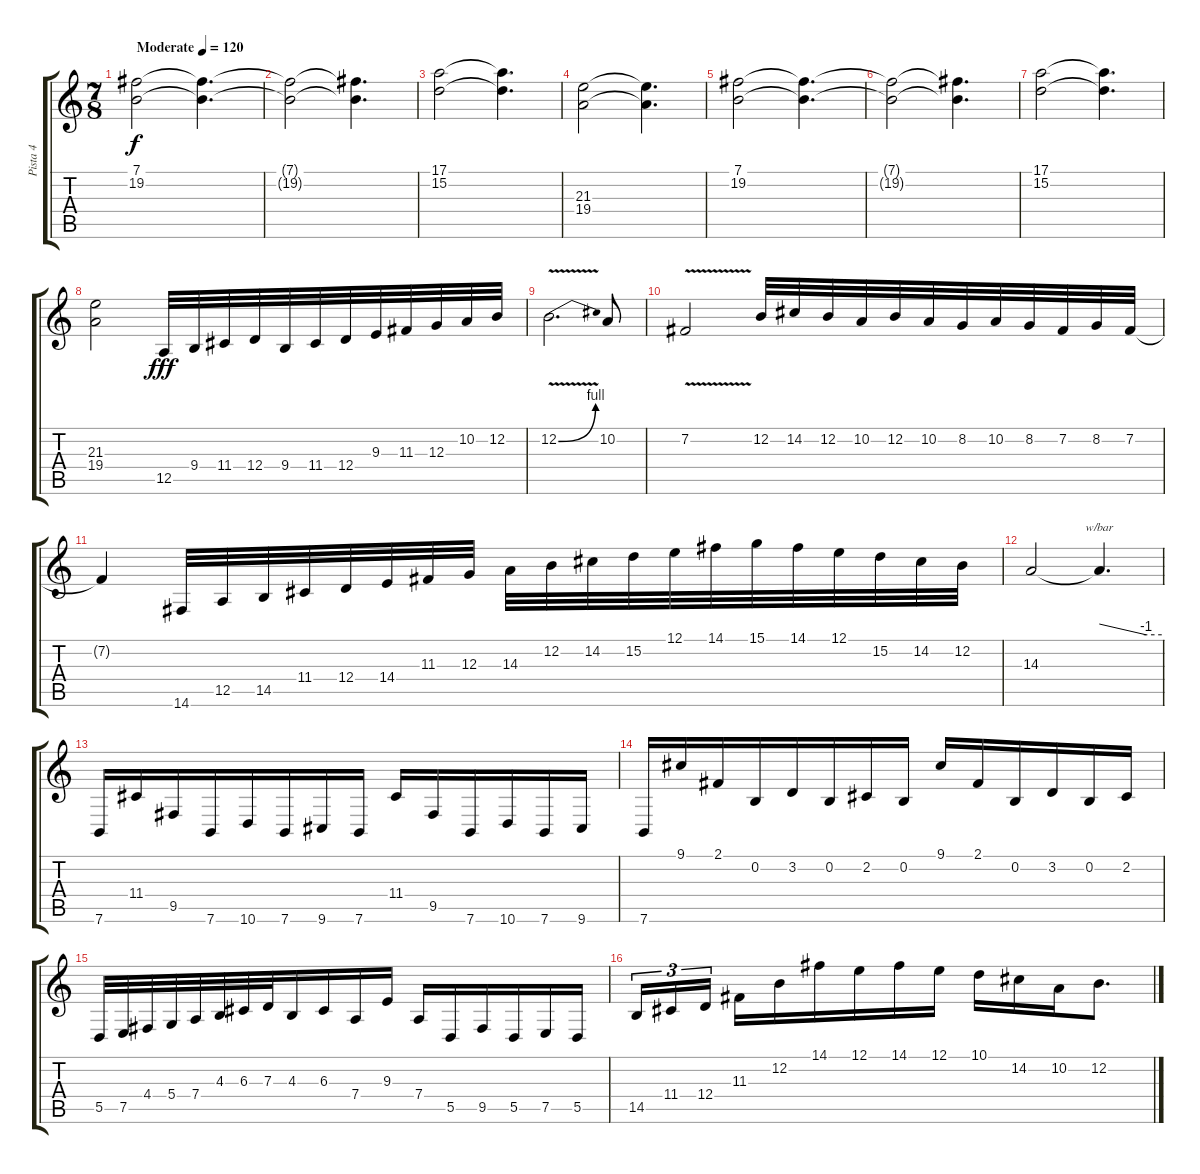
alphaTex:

\track ("Pista 4" "Pista 4") {instrument stringensemble1}
\staff {score tabs}
\tuning (E4 B3 G3 D3 A2 E2) {hide}
\ts (7 8)
\tempo (120 "Moderate")
\clef g2
\ks c
(7.1 19.2).2{dy f volume 10 instrument stringensemble1} (7.1{t} 19.2{t}).4{d} |
(7.1{t} 19.2{t}).2 (7.1{t} 19.2{t}).4{d} |
(17.1 15.2).2 (17.1{t} 15.2{t}).4{d} |
(21.3 19.4).2 (21.3{t} 19.4{t}).4{d} |
(7.1 19.2).2 (7.1{t} 19.2{t}).4{d} |
(7.1{t} 19.2{t}).2 (7.1{t} 19.2{t}).4{d} |
(17.1 15.2).2 (17.1{t} 15.2{t}).4{d} |
(21.3 19.4).2 12.5.32{dy fff volume 16 instrument lead1square} 9.4.32 11.4.32 12.4.32 9.4.32 11.4.32 12.4.32 9.3.32 11.3.32 12.3.32 10.2.32 12.2.32 |
12.2{be (bend 0 0 60 4) v}.2{d} 10.2.8 |
7.2{v}.2 12.2.32 14.2.32 12.2.32 10.2.32 12.2.32 10.2.32 8.2.32 10.2.32 8.2.32 7.2.32 8.2.32 7.2.32 |
7.2{t}.4 14.6.32 12.5.32 14.5.32 11.4.32 12.4.32 14.4.32 11.3.32 12.3.32 14.3.32 12.2.32 14.2.32 15.2.32 12.1.32 14.1.32 15.1.32 14.1.32 12.1.32 15.2.32 14.2.32 12.2.32 |
14.3.2 14.3{t}.4{d tbe (custom default 0 0 45 -4 60 -4)} |
7.6.16 11.4.16 9.5.16 7.6.16 10.6.16 7.6.16 9.6.16 7.6.16 11.4.16 9.5.16 7.6.16 10.6.16 7.6.16 9.6.16 |
7.6.16 9.1.16 2.1.16 0.2.16 3.2.16 0.2.16 2.2.16 0.2.16 9.1.16 2.1.16 0.2.16 3.2.16 0.2.16 2.2.16 |
5.5.32 7.5.32 4.4.32 5.4.32 7.4.32 4.3.32 6.3.32 7.3.32 4.3.16 6.3.16 7.4.16 9.3.16 7.4.16 5.5.16 9.5.16 5.5.16 7.5.16 5.5.16 |
14.5.16{tu (3 2)} 11.4.16{tu (3 2)} 12.4.16{tu (3 2)} 11.3.16 12.2.16 14.1.16 12.1.16 14.1.16 12.1.16 10.1.16 14.2.16 10.2.16 12.2.8{d}
